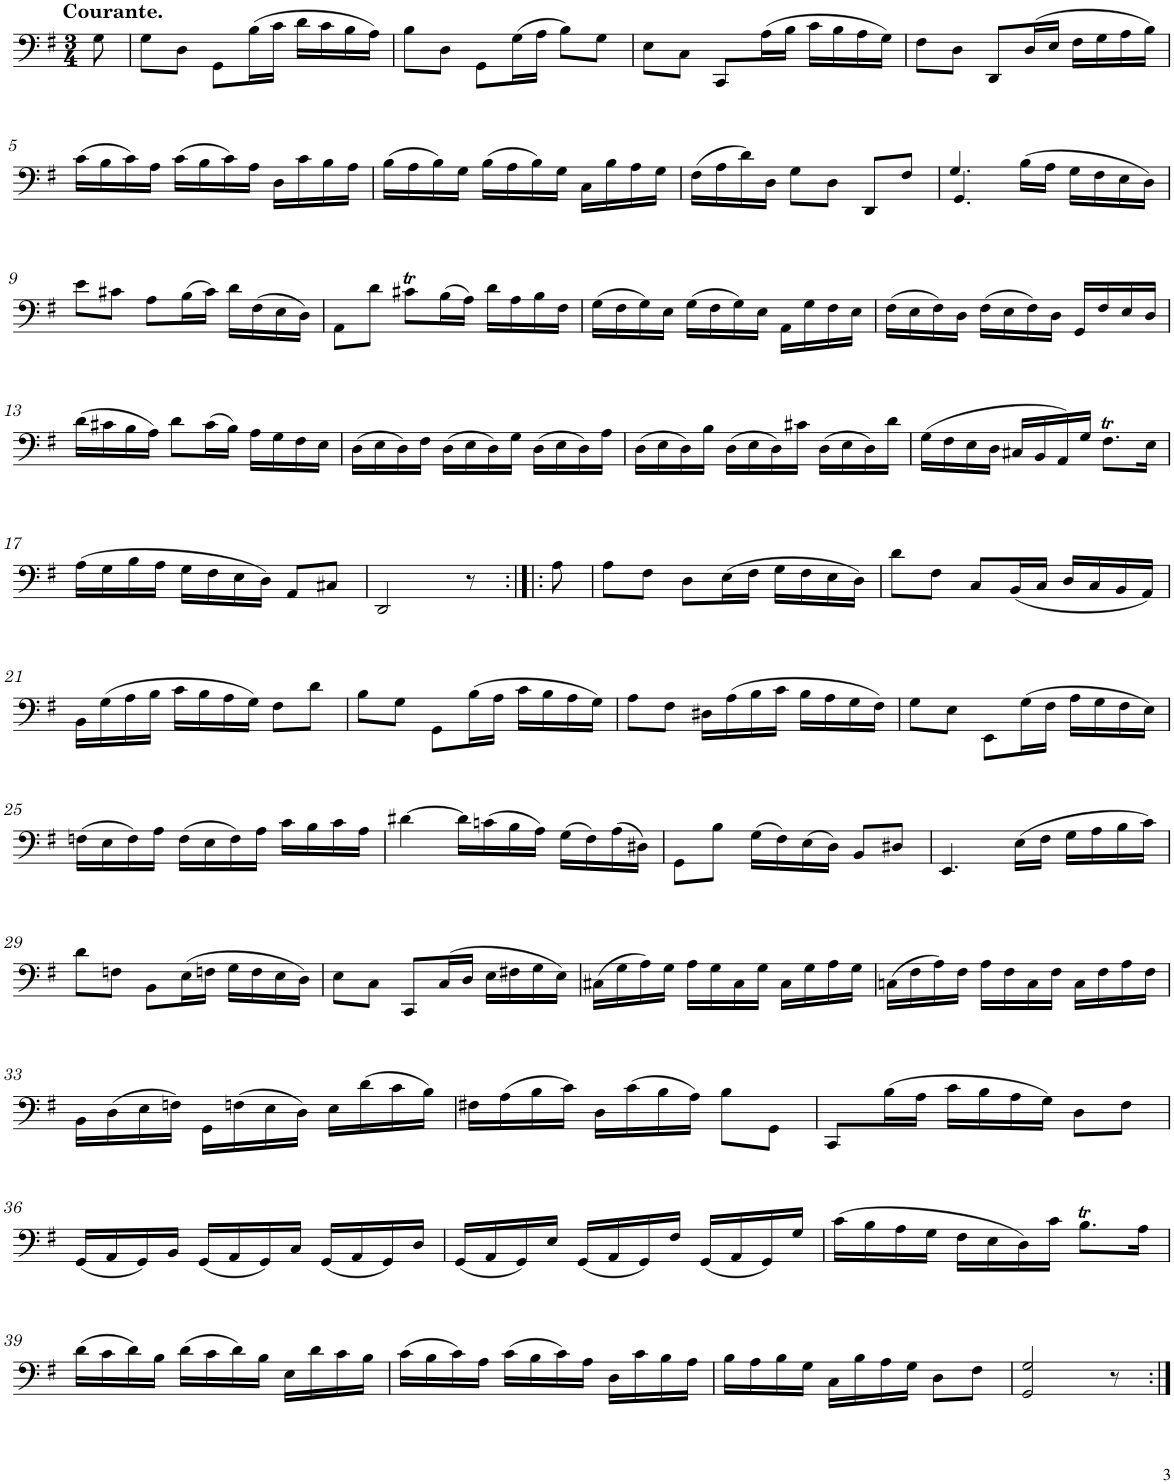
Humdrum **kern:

**kern
*part1
*staff1
*I"Violoncello
*I'Vc.
!!LO:PB:g=z
*clefF4
*k[f#]
*M3/4
=
!LO:TX:a:B:t=Courante.
8G\
=1
8G\L
8D\J
8GG\L
(16B\L
16c\JJ
16d\LL
16c\
16B\
16A\JJ)
=2
8B\L
8D\J
8GG\L
(16G\L
16A\JJ
8B\L)
8G\J
=3
8E\L
8C\J
8CC/L
(16A\L
16B\JJ
16c\LL
16B\
16A\
16G\JJ)
=4
8F#\L
8D\J
8DD/L
(16D/L
16E/JJ
16F#\LL
16G\
16A\
16B\JJ)
!!LO:LB:g=z
=5
(16c\LL
16B\
16c\)
16A\JJ
(16c\LL
16B\
16c\)
16A\JJ
16D\LL
16c\
16B\
16A\JJ
=6
(16B\LL
16A\
16B\)
16G\JJ
(16B\LL
16A\
16B\)
16G\JJ
16C\LL
16B\
16A\
16G\JJ
=7
(16F#\LL
16A\
16d\)
16D\JJ
8G\L
8D\J
8DD/L
8F#/J
=8
*^
4.G/	4.GG/
(>16B\LL	8ryy
16A\JJ	.
16G\LL	4ryy
16F#\	.
16E\	.
16D\JJ)	.
*v	*v
!!LO:LB:g=z
=9
8e\L
8c#X\J
8A\L
(16B\L
16c#\JJ)
16d\LL
(16F#\
16E\
16D\JJ)
=10
8AA\L
8d\J
8c#Xt\L
(16B\L
16A\JJ)
16d\LL
16A\
16B\
16F#\JJ
=11
(16G\LL
16F#\
16G\)
16E\JJ
(16G\LL
16F#\
16G\)
16E\JJ
16AA\LL
16G\
16F#\
16E\JJ
=12
(16F#\LL
16E\
16F#\)
16D\JJ
(16F#\LL
16E\
16F#\)
16D\JJ
16GG/LL
16F#/
16E/
16D/JJ
!!LO:LB:g=z
=13
(16d\LL
16c#X\
16B\
16A\JJ)
8d\L
(16c#\L
16B\JJ)
16A\LL
16G\
16F#\
16E\JJ
=14
(16D\LL
16E\
16D\)
16F#\JJ
(16D\LL
16E\
16D\)
16G\JJ
(16D\LL
16E\
16D\)
16A\JJ
=15
(16D\LL
16E\
16D\)
16B\JJ
(16D\LL
16E\
16D\)
16c#X\JJ
(16D\LL
16E\
16D\)
16d\JJ
=16
(16G\LL
16F#\
16E\
16D\JJ
16C#X/LL
16BB/
16AA/)
16G/JJ
8.F#t\L
16E\Jk
!!LO:LB:g=z
=17
(16A\LL
16G\
16B\
16A\JJ
16G\LL
16F#\
16E\
16D\JJ)
8AA/L
8C#X/J
=18
2DD/
8r
=18X1:|!|:
8A\
=19
8A\L
8F#\J
8D\L
(16E\L
16F#\JJ
16G\LL
16F#\
16E\
16D\JJ)
=20
8d\L
8F#\J
8C/L
(16BB/L
16C/JJ
16D/LL
16C/
16BB/
16AA/JJ)
!!LO:LB:g=z
=21
16BB\LL
(16G\
16A\
16B\JJ
16c\LL
16B\
16A\
16G\JJ)
8F#\L
8d\J
=22
8B\L
8G\J
8GG\L
(16B\L
16A\JJ
16c\LL
16B\
16A\
16G\JJ)
=23
8A\L
8F#\J
16D#X\LL
(16A\
16B\
16c\JJ
16B\LL
16A\
16G\
16F#\JJ)
=24
8G\L
8E\J
8EE\L
(16G\L
16F#\JJ
16A\LL
16G\
16F#\
16E\JJ)
!!LO:LB:g=z
=25
(16Fn\LL
16E\
16F\)
16A\JJ
(16F\LL
16E\
16F\)
16A\JJ
16c\LL
16B\
16c\
16A\JJ
=26
[4d#X\
16d#\LL]
(16cn\
16B\
16A\JJ)
(16G\LL
16F#\)
(16A\
16D#X\JJ)
=27
8GG\L
8B\J
(16G\LL
16F#\)
(16E\
16D\JJ)
8BB/L
8D#X/J
=28
4.EE/
(16E\LL
16F#\JJ
16G\LL
16A\
16B\
16c\JJ)
!!LO:LB:g=z
=29
8d\L
8Fn\J
8BB\L
(16E\L
16Fn\JJ
16G\LL
16F\
16E\
16D\JJ)
=30
8E\L
8C\J
8CC/L
(16C/L
16D/JJ
16E\LL
16F#X\
16G\
16E\JJ)
=31
(16C#X\LL
16G\
16A\)
16G\JJ
16A\LL
16G\
16C#\
16G\JJ
16C#\LL
16G\
16A\
16G\JJ
=32
(16Cn\LL
16F#\
16A\)
16F#\JJ
16A\LL
16F#\
16C\
16F#\JJ
16C\LL
16F#\
16A\
16F#\JJ
!!LO:LB:g=z
=33
16BB\LL
(16D\
16E\
16Fn\JJ)
16GG\LL
(16Fn\
16E\
16D\JJ)
16E\LL
(16d\
16c\
16B\JJ)
=34
16F#X\LL
(16A\
16B\
16c\JJ)
16D\LL
(16c\
16B\
16A\JJ)
8B\L
8GG\J
=35
8CC/L
(16B\L
16A\JJ
16c\LL
16B\
16A\
16G\JJ)
8D\L
8F#\J
!!LO:LB:g=z
=36
(16GG/LL
16AA/
16GG/)
16BB/JJ
(16GG/LL
16AA/
16GG/)
16C/JJ
(16GG/LL
16AA/
16GG/)
16D/JJ
=37
(16GG/LL
16AA/
16GG/)
16E/JJ
(16GG/LL
16AA/
16GG/)
16F#/JJ
(16GG/LL
16AA/
16GG/)
16G/JJ
=38
(16c\LL
16B\
16A\
16G\JJ
16F#\LL
16E\
16D\)
16c\JJ
8.Bt\L
16A\Jk
!!LO:LB:g=z
=39
(16d\LL
16c\
16d\)
16B\JJ
(16d\LL
16c\
16d\)
16B\JJ
16E\LL
16d\
16c\
16B\JJ
=40
(16c\LL
16B\
16c\)
16A\JJ
(16c\LL
16B\
16c\)
16A\JJ
16D\LL
16c\
16B\
16A\JJ
=41
16B\LL
16A\
16B\
16G\JJ
16C\LL
16B\
16A\
16G\JJ
8D\L
8F#\J
=42
2GG/ 2G/
8r
=:|!
*-
